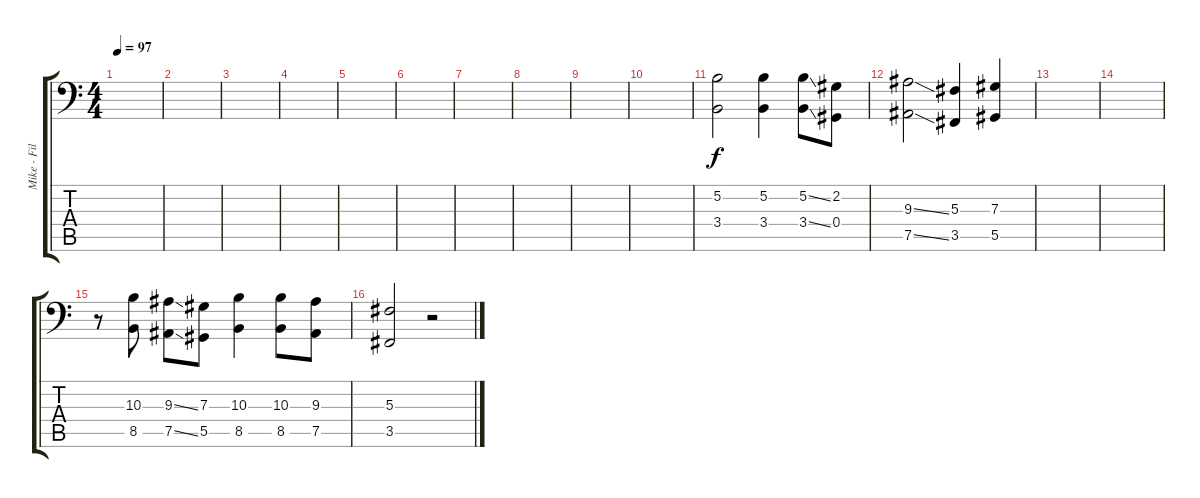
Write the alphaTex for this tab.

\track ("Mike - Fills/FX" "Mike - Fil") {instrument fx8scifi}
\staff {score tabs}
\tuning (Bb3 Gb3 Db3 Ab2 Eb2 Ab1) {hide}
\ts (4 4)
\tempo 97
\clef f4
\ks c
|
|
|
|
|
|
|
|
|
|
(5.2 3.4).2 (5.2 3.4).4 (5.2{ss} 3.4{ss}).8 (2.2 0.4).8 |
(9.3{ss} 7.5{ss}).2 (5.3 3.5).4 (7.3 5.5).4 |
|
|
r.8 (10.3 8.5).8 (9.3{ss} 7.5{ss}).8 (7.3 5.5).8 (10.3 8.5).4 (10.3 8.5).8 (9.3 7.5).8 |
(5.3 3.5).2 r.2
